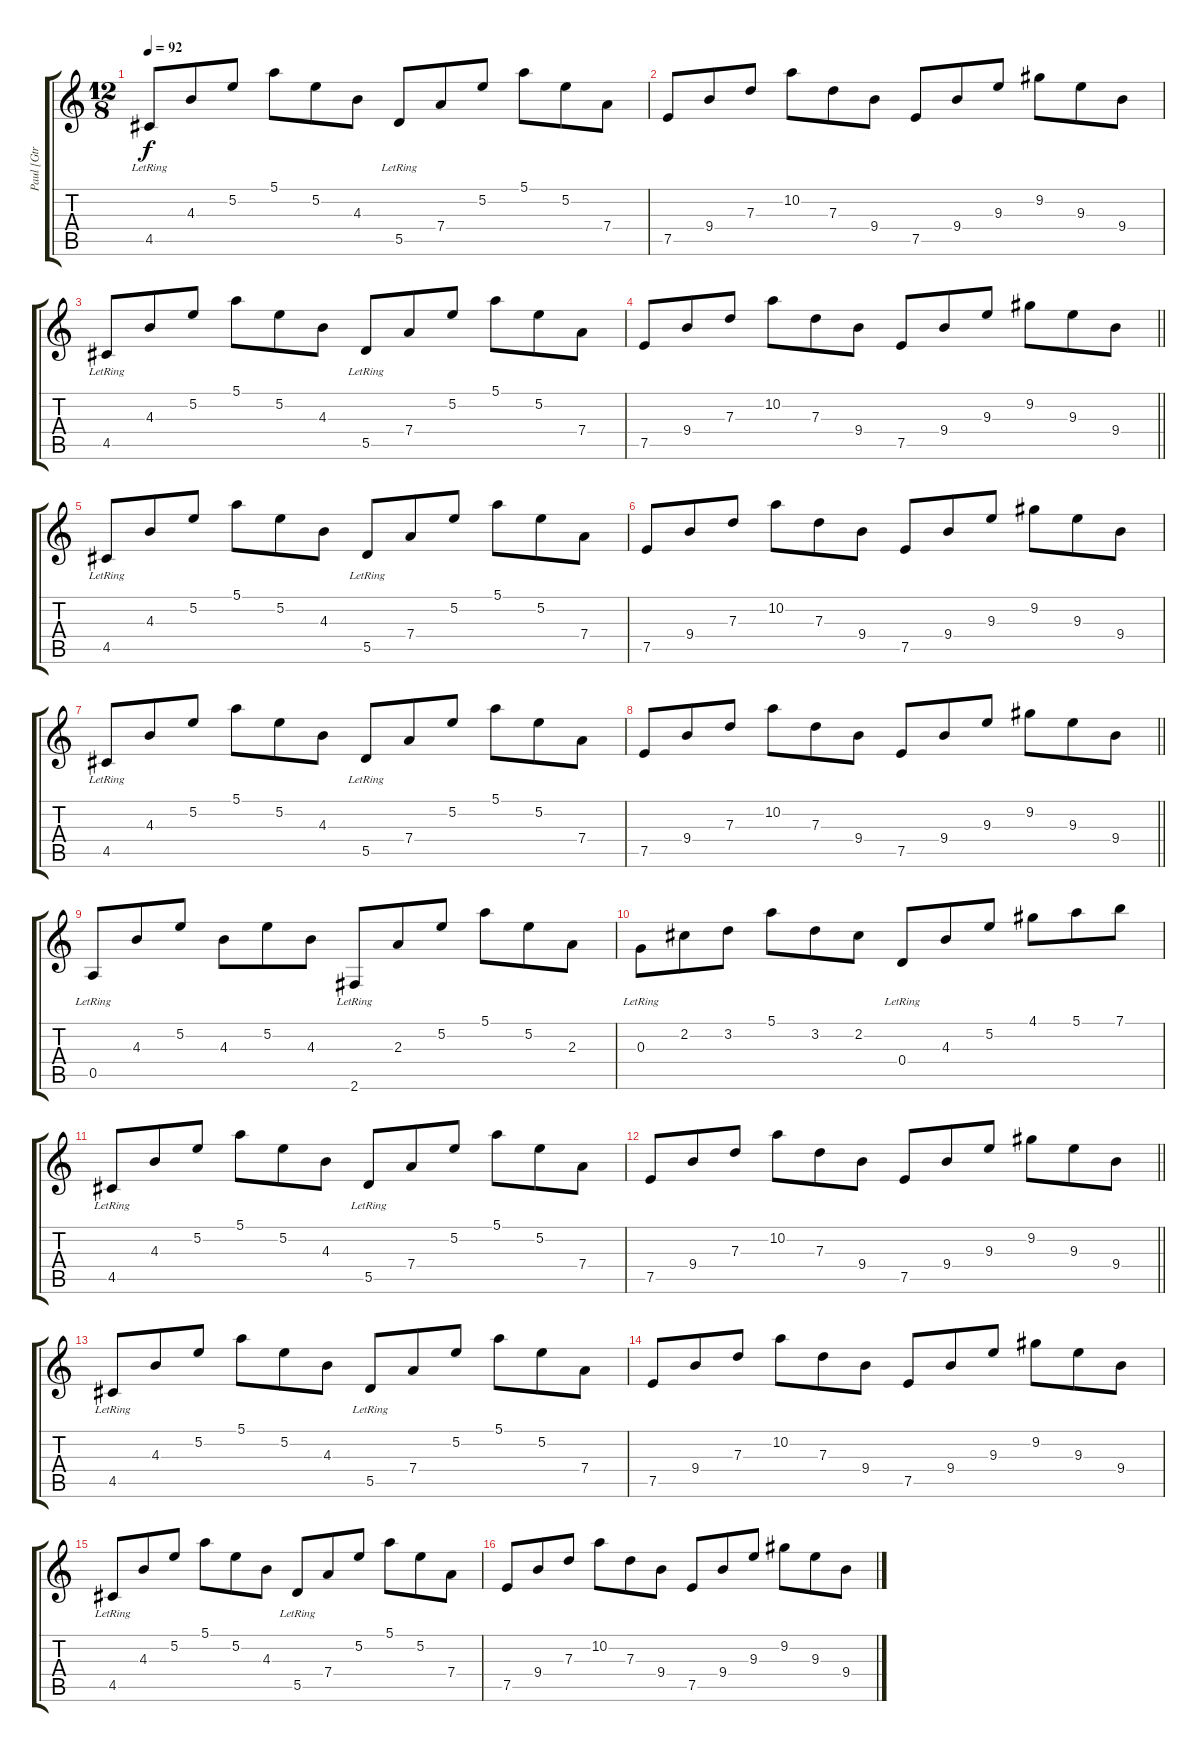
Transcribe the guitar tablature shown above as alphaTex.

\track ("Paul [Gtr III]" "Paul [Gtr ") {instrument electricguitarmuted}
\staff {score tabs}
\tuning (E4 B3 G3 D3 A2 E2) {hide}
\ts (12 8)
\tempo 92
\clef g2
\ks c
4.5{lr}.8{dy f instrument electricguitarmuted} 4.3.8 5.2.8 5.1.8 5.2.8 4.3.8 5.5{lr}.8 7.4.8 5.2.8 5.1.8 5.2.8 7.4.8 |
7.5.8 9.4.8 7.3.8 10.2.8 7.3.8 9.4.8 7.5.8 9.4.8 9.3.8 9.2.8 9.3.8 9.4.8 |
4.5{lr}.8 4.3.8 5.2.8 5.1.8 5.2.8 4.3.8 5.5{lr}.8 7.4.8 5.2.8 5.1.8 5.2.8 7.4.8 |
\barLineRight lightlight
7.5.8 9.4.8 7.3.8 10.2.8 7.3.8 9.4.8 7.5.8 9.4.8 9.3.8 9.2.8 9.3.8 9.4.8 |
4.5{lr}.8 4.3.8 5.2.8 5.1.8 5.2.8 4.3.8 5.5{lr}.8 7.4.8 5.2.8 5.1.8 5.2.8 7.4.8 |
7.5.8 9.4.8 7.3.8 10.2.8 7.3.8 9.4.8 7.5.8 9.4.8 9.3.8 9.2.8 9.3.8 9.4.8 |
4.5{lr}.8 4.3.8 5.2.8 5.1.8 5.2.8 4.3.8 5.5{lr}.8 7.4.8 5.2.8 5.1.8 5.2.8 7.4.8 |
\barLineRight lightlight
7.5.8 9.4.8 7.3.8 10.2.8 7.3.8 9.4.8 7.5.8 9.4.8 9.3.8 9.2.8 9.3.8 9.4.8 |
0.5{lr}.8 4.3.8 5.2.8 4.3.8 5.2.8 4.3.8 2.6{lr}.8 2.3.8 5.2.8 5.1.8 5.2.8 2.3.8 |
0.3{lr}.8 2.2.8 3.2.8 5.1.8 3.2.8 2.2.8 0.4{lr}.8 4.3.8 5.2.8 4.1.8 5.1.8 7.1.8 |
4.5{lr}.8 4.3.8 5.2.8 5.1.8 5.2.8 4.3.8 5.5{lr}.8 7.4.8 5.2.8 5.1.8 5.2.8 7.4.8 |
\barLineRight lightlight
7.5.8 9.4.8 7.3.8 10.2.8 7.3.8 9.4.8 7.5.8 9.4.8 9.3.8 9.2.8 9.3.8 9.4.8 |
4.5{lr}.8 4.3.8 5.2.8 5.1.8 5.2.8 4.3.8 5.5{lr}.8 7.4.8 5.2.8 5.1.8 5.2.8 7.4.8 |
7.5.8 9.4.8 7.3.8 10.2.8 7.3.8 9.4.8 7.5.8 9.4.8 9.3.8 9.2.8 9.3.8 9.4.8 |
4.5{lr}.8 4.3.8 5.2.8 5.1.8 5.2.8 4.3.8 5.5{lr}.8 7.4.8 5.2.8 5.1.8 5.2.8 7.4.8 |
7.5.8 9.4.8 7.3.8 10.2.8 7.3.8 9.4.8 7.5.8 9.4.8 9.3.8 9.2.8 9.3.8 9.4.8
